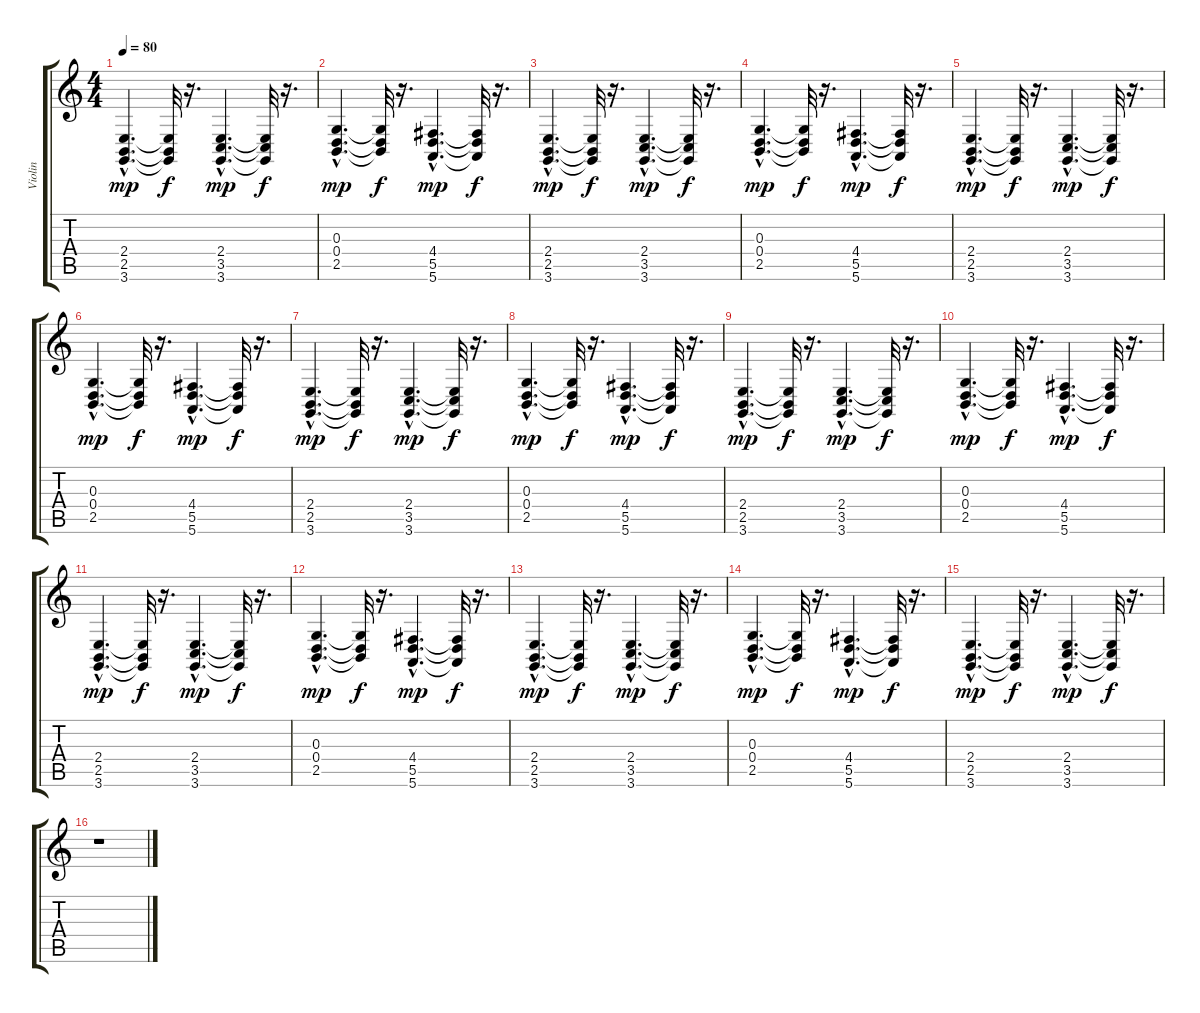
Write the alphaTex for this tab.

\track ("Violin" "Violin") {instrument stringensemble1}
\staff {score tabs}
\tuning (E4 B3 G3 D3 A2 E2) {hide}
\ts (4 4)
\tempo 80
\clef g2
\ks c
(2.4{hac} 2.5{hac} 3.6{hac}).4{d dy mp} (2.4{t} 2.5{t} 3.6{t}).32{dy f} r.16{d} (2.4{hac} 3.5{hac} 3.6{hac}).4{d dy mp} (2.4{t} 3.5{t} 3.6{t}).32{dy f} r.16{d} |
(0.3{hac} 0.4{hac} 2.5{hac}).4{d dy mp} (0.3{t} 0.4{t} 2.5{t}).32{dy f} r.16{d} (4.4{hac} 5.5{hac} 5.6{hac}).4{d dy mp} (4.4{t} 5.5{t} 5.6{t}).32{dy f} r.16{d} |
(2.4{hac} 2.5{hac} 3.6{hac}).4{d dy mp} (2.4{t} 2.5{t} 3.6{t}).32{dy f} r.16{d} (2.4{hac} 3.5{hac} 3.6{hac}).4{d dy mp} (2.4{t} 3.5{t} 3.6{t}).32{dy f} r.16{d} |
(0.3{hac} 0.4{hac} 2.5{hac}).4{d dy mp} (0.3{t} 0.4{t} 2.5{t}).32{dy f} r.16{d} (4.4{hac} 5.5{hac} 5.6{hac}).4{d dy mp} (4.4{t} 5.5{t} 5.6{t}).32{dy f} r.16{d} |
(2.4{hac} 2.5{hac} 3.6{hac}).4{d dy mp} (2.4{t} 2.5{t} 3.6{t}).32{dy f} r.16{d} (2.4{hac} 3.5{hac} 3.6{hac}).4{d dy mp} (2.4{t} 3.5{t} 3.6{t}).32{dy f} r.16{d} |
(0.3{hac} 0.4{hac} 2.5{hac}).4{d dy mp} (0.3{t} 0.4{t} 2.5{t}).32{dy f} r.16{d} (4.4{hac} 5.5{hac} 5.6{hac}).4{d dy mp} (4.4{t} 5.5{t} 5.6{t}).32{dy f} r.16{d} |
(2.4{hac} 2.5{hac} 3.6{hac}).4{d dy mp} (2.4{t} 2.5{t} 3.6{t}).32{dy f} r.16{d} (2.4{hac} 3.5{hac} 3.6{hac}).4{d dy mp} (2.4{t} 3.5{t} 3.6{t}).32{dy f} r.16{d} |
(0.3{hac} 0.4{hac} 2.5{hac}).4{d dy mp} (0.3{t} 0.4{t} 2.5{t}).32{dy f} r.16{d} (4.4{hac} 5.5{hac} 5.6{hac}).4{d dy mp} (4.4{t} 5.5{t} 5.6{t}).32{dy f} r.16{d} |
(2.4{hac} 2.5{hac} 3.6{hac}).4{d dy mp} (2.4{t} 2.5{t} 3.6{t}).32{dy f} r.16{d} (2.4{hac} 3.5{hac} 3.6{hac}).4{d dy mp} (2.4{t} 3.5{t} 3.6{t}).32{dy f} r.16{d} |
(0.3{hac} 0.4{hac} 2.5{hac}).4{d dy mp} (0.3{t} 0.4{t} 2.5{t}).32{dy f} r.16{d} (4.4{hac} 5.5{hac} 5.6{hac}).4{d dy mp} (4.4{t} 5.5{t} 5.6{t}).32{dy f} r.16{d} |
(2.4{hac} 2.5{hac} 3.6{hac}).4{d dy mp} (2.4{t} 2.5{t} 3.6{t}).32{dy f} r.16{d} (2.4{hac} 3.5{hac} 3.6{hac}).4{d dy mp} (2.4{t} 3.5{t} 3.6{t}).32{dy f} r.16{d} |
(0.3{hac} 0.4{hac} 2.5{hac}).4{d dy mp} (0.3{t} 0.4{t} 2.5{t}).32{dy f} r.16{d} (4.4{hac} 5.5{hac} 5.6{hac}).4{d dy mp} (4.4{t} 5.5{t} 5.6{t}).32{dy f} r.16{d} |
(2.4{hac} 2.5{hac} 3.6{hac}).4{d dy mp} (2.4{t} 2.5{t} 3.6{t}).32{dy f} r.16{d} (2.4{hac} 3.5{hac} 3.6{hac}).4{d dy mp} (2.4{t} 3.5{t} 3.6{t}).32{dy f} r.16{d} |
(0.3{hac} 0.4{hac} 2.5{hac}).4{d dy mp} (0.3{t} 0.4{t} 2.5{t}).32{dy f} r.16{d} (4.4{hac} 5.5{hac} 5.6{hac}).4{d dy mp} (4.4{t} 5.5{t} 5.6{t}).32{dy f} r.16{d} |
(2.4{hac} 2.5{hac} 3.6{hac}).4{d dy mp} (2.4{t} 2.5{t} 3.6{t}).32{dy f} r.16{d} (2.4{hac} 3.5{hac} 3.6{hac}).4{d dy mp} (2.4{t} 3.5{t} 3.6{t}).32{dy f} r.16{d} |
r.1
